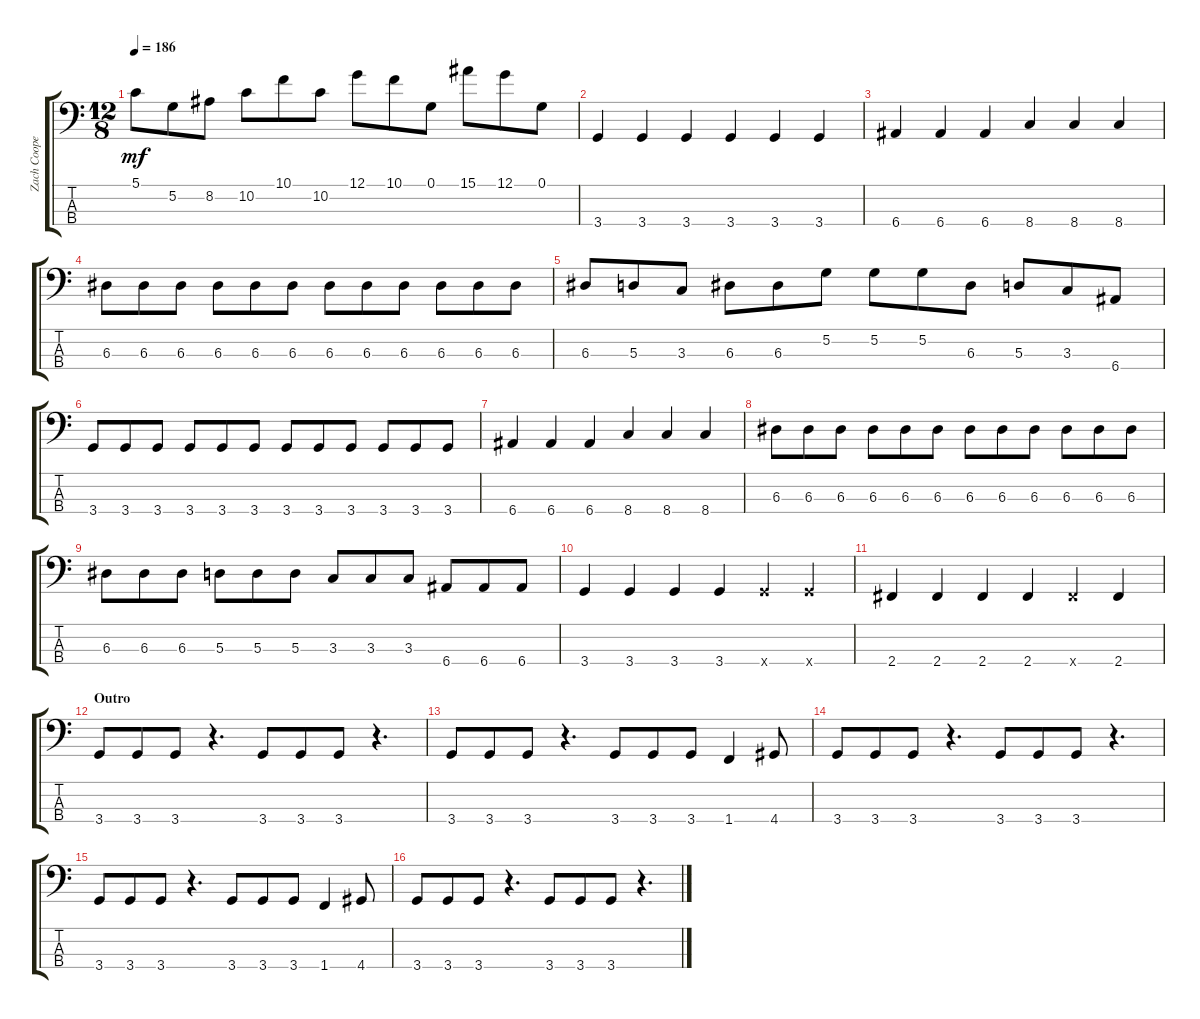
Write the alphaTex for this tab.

\track ("Zach Cooper" "Zach Coope") {instrument electricbassfinger}
\staff {score tabs}
\tuning (G2 D2 A1 E1) {hide}
\ts (12 8)
\tempo 186
\clef f4
\ks c
5.1.8{dy mf} 5.2.8 8.2.8 10.2.8 10.1.8 10.2.8 12.1.8 10.1.8 0.1.8 15.1.8 12.1.8 0.1.8 |
3.4.4 3.4.4 3.4.4 3.4.4 3.4.4 3.4.4 |
6.4.4 6.4.4 6.4.4 8.4.4 8.4.4 8.4.4 |
6.3.8 6.3.8 6.3.8 6.3.8 6.3.8 6.3.8 6.3.8 6.3.8 6.3.8 6.3.8 6.3.8 6.3.8 |
6.3.8 5.3.8 3.3.8 6.3.8 6.3.8 5.2.8 5.2.8 5.2.8 6.3.8 5.3.8 3.3.8 6.4.8 |
3.4.8 3.4.8 3.4.8 3.4.8 3.4.8 3.4.8 3.4.8 3.4.8 3.4.8 3.4.8 3.4.8 3.4.8 |
6.4.4 6.4.4 6.4.4 8.4.4 8.4.4 8.4.4 |
6.3.8 6.3.8 6.3.8 6.3.8 6.3.8 6.3.8 6.3.8 6.3.8 6.3.8 6.3.8 6.3.8 6.3.8 |
6.3.8 6.3.8 6.3.8 5.3.8 5.3.8 5.3.8 3.3.8 3.3.8 3.3.8 6.4.8 6.4.8 6.4.8 |
3.4.4 3.4.4 3.4.4 3.4.4 3.4{x}.4 3.4{x}.4 |
2.4.4 2.4.4 2.4.4 2.4.4 2.4{x}.4 2.4.4 |
\section ("" "Outro")
3.4.8 3.4.8 3.4.8 r.4{d} 3.4.8 3.4.8 3.4.8 r.4{d} |
3.4.8 3.4.8 3.4.8 r.4{d} 3.4.8 3.4.8 3.4.8 1.4.4 4.4.8 |
3.4.8 3.4.8 3.4.8 r.4{d} 3.4.8 3.4.8 3.4.8 r.4{d} |
3.4.8 3.4.8 3.4.8 r.4{d} 3.4.8 3.4.8 3.4.8 1.4.4 4.4.8 |
3.4.8 3.4.8 3.4.8 r.4{d} 3.4.8 3.4.8 3.4.8 r.4{d}
